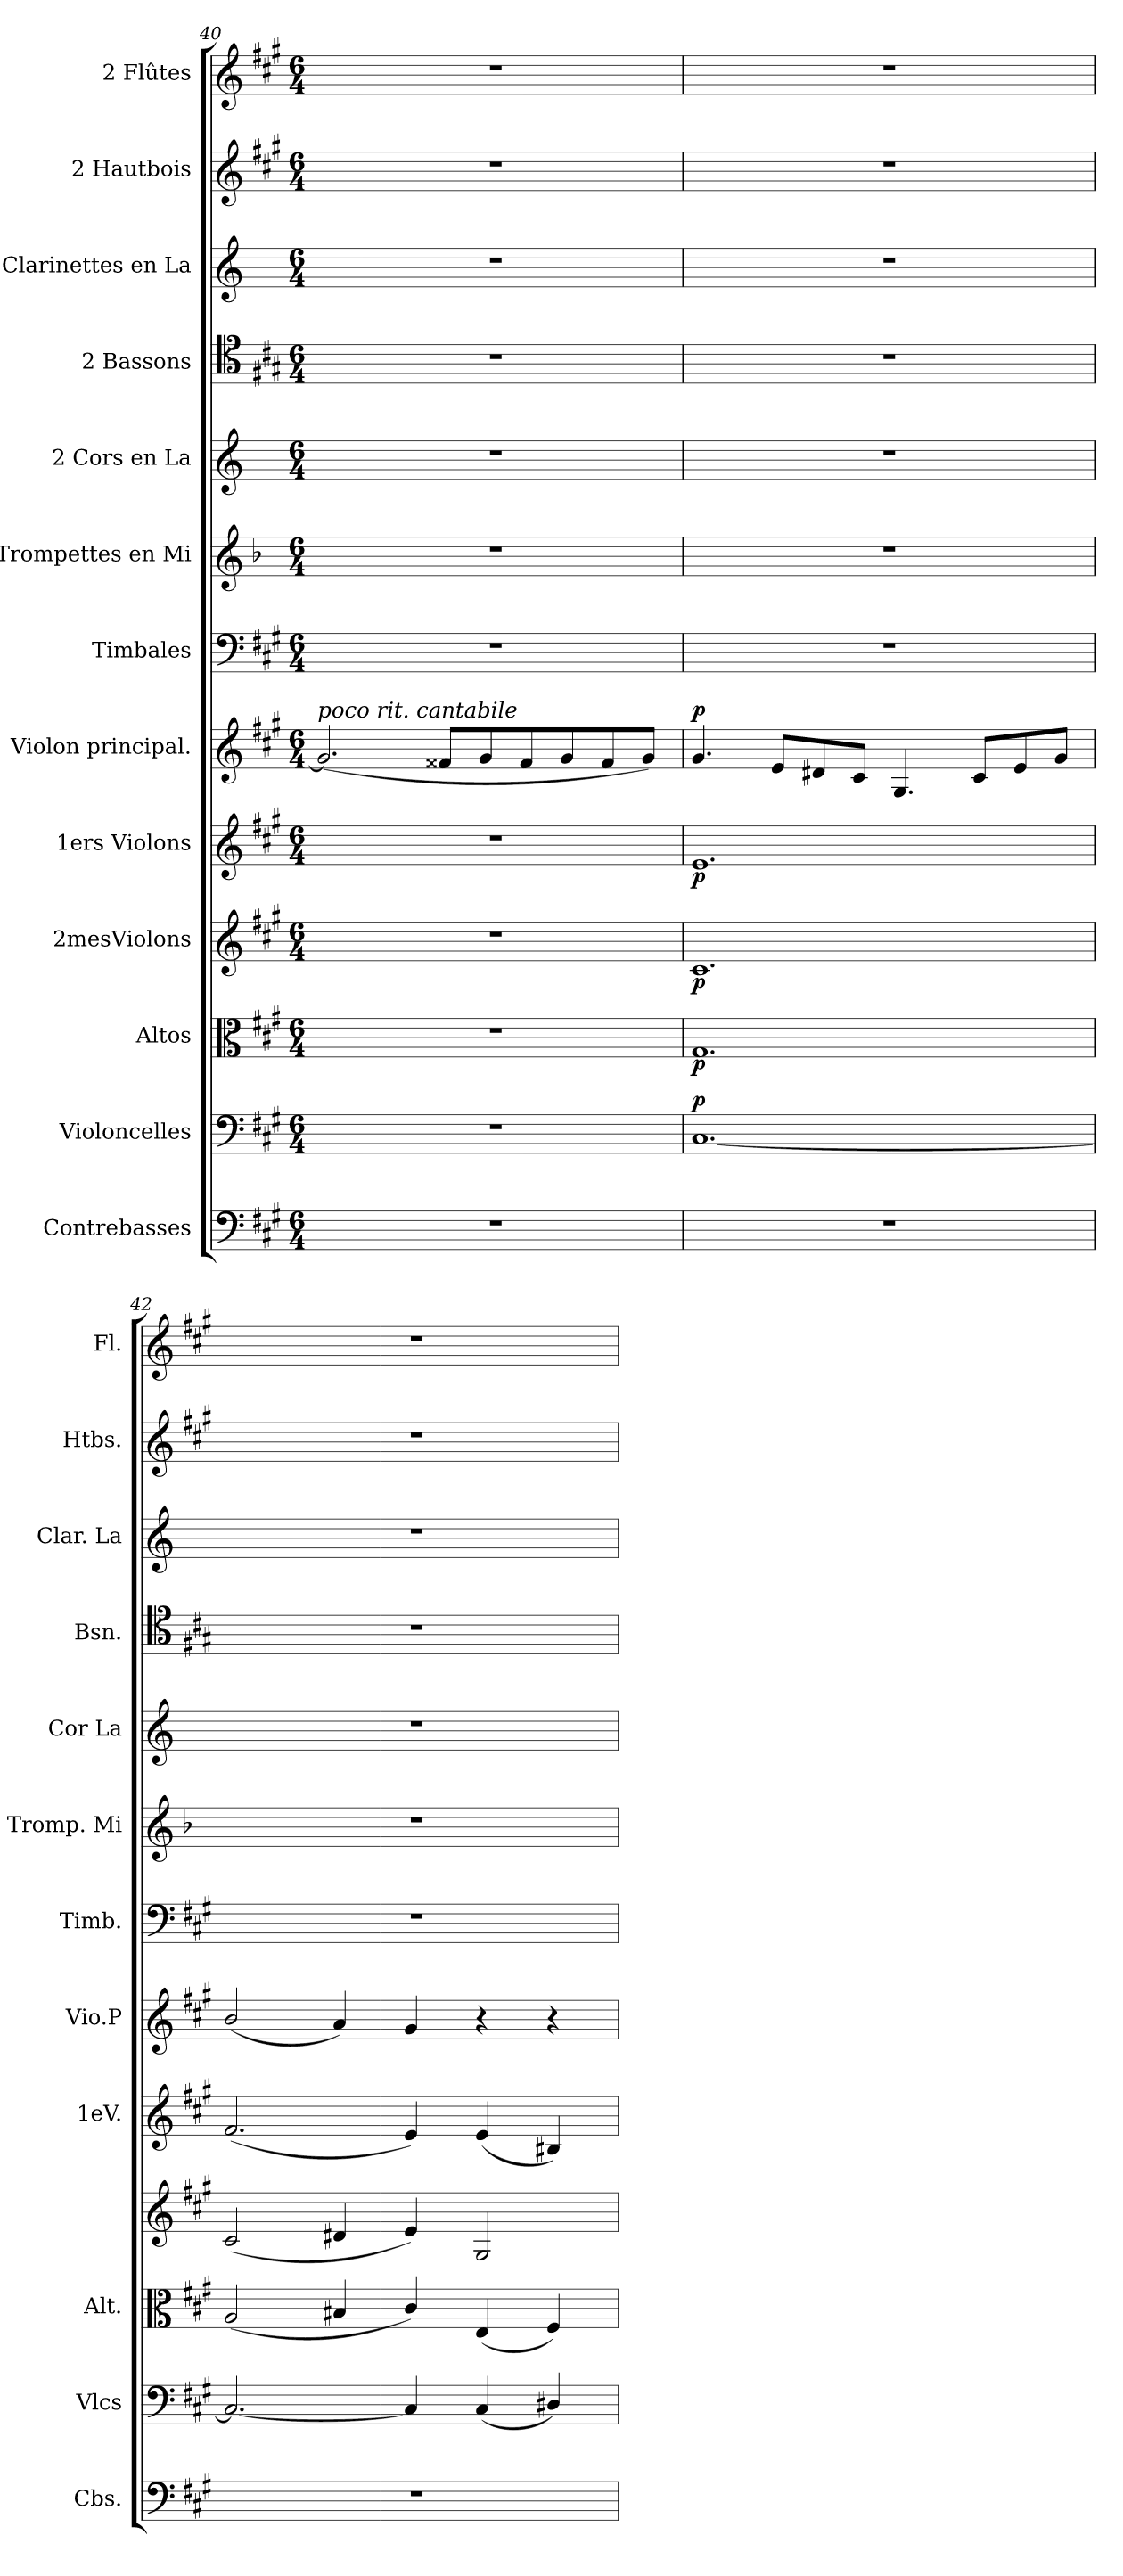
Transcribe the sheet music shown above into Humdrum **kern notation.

**kern	**kern	**dynam	**kern	**dynam	**kern	**dynam	**kern	**dynam	**kern	**dynam	**kern	**kern	**kern	**kern	**kern	**kern	**kern
*part13	*part12	*part12	*part11	*part11	*part10	*part10	*part9	*part9	*part8	*part8	*part7	*part6	*part5	*part4	*part3	*part2	*part1
*staff13	*staff12	*staff12	*staff11	*staff11	*staff10	*staff10	*staff9	*staff9	*staff8	*staff8	*staff7	*staff6	*staff5	*staff4	*staff3	*staff2	*staff1
*I"Contrebasses	*I"Violoncelles	*	*I"Altos	*	*I"2mesViolons	*	*I"1ers Violons	*	*I"Violon principal.	*	*I"Timbales	*I"Trompettes en Mi	*I"2 Cors en La	*I"2 Bassons	*I"2 Clarinettes en La	*I"2 Hautbois	*I"2 Flûtes
*I'Cbs.	*I'Vlcs	*	*I'Alt.	*	*	*	*I'1eV.	*	*I'Vio.P	*	*I'Timb.	*I'Tromp. Mi	*I'Cor La	*I'Bsn.	*I'Clar. La	*I'Htbs.	*I'Fl.
*clefF4	*clefF4	*	*clefC3	*	*clefG2	*	*clefG2	*	*clefG2	*	*clefF4	*clefG2	*clefG2	*clefC4	*clefG2	*clefG2	*clefG2
*ITrd7c12	*	*	*	*	*	*	*	*	*	*	*	*ITrd-2c-4	*ITrd2c3	*	*ITrd2c3	*	*
*k[f#c#g#]	*k[f#c#g#]	*	*k[f#c#g#]	*	*k[f#c#g#]	*	*k[f#c#g#]	*	*k[f#c#g#]	*	*k[f#c#g#]	*k[f#c#g#]	*k[f#c#g#]	*k[f#c#g#]	*k[f#c#g#]	*k[f#c#g#]	*k[f#c#g#]
*M6/4	*M6/4	*	*M6/4	*	*M6/4	*	*M6/4	*	*M6/4	*	*M6/4	*M6/4	*M6/4	*M6/4	*M6/4	*M6/4	*M6/4
=40	=40	=40	=40	=40	=40	=40	=40	=40	=40	=40	=40	=40	=40	=40	=40	=40	=40
!	!	!	!	!	!	!	!	!	!LO:TX:a:i:t=poco rit. cantabile	!	!	!	!	!	!	!	!
1.r	1.r	.	1.r	.	1.r	.	1.r	.	(<2.g#/]	.	1.r	1.r	1.r	1.r	1.r	1.r	1.r
.	.	.	.	.	.	.	.	.	8f##X/L	.	.	.	.	.	.	.	.
.	.	.	.	.	.	.	.	.	8g#/	.	.	.	.	.	.	.	.
.	.	.	.	.	.	.	.	.	8f##/	.	.	.	.	.	.	.	.
.	.	.	.	.	.	.	.	.	8g#/	.	.	.	.	.	.	.	.
.	.	.	.	.	.	.	.	.	8f##/	.	.	.	.	.	.	.	.
.	.	.	.	.	.	.	.	.	8g#/J)	.	.	.	.	.	.	.	.
=41	=41	=41	=41	=41	=41	=41	=41	=41	=41	=41	=41	=41	=41	=41	=41	=41	=41
!	!	!LO:DY:a	!	!LO:DY:b	!	!LO:DY:b	!	!LO:DY:b	!	!LO:DY:a	!	!	!	!	!	!	!
1.r	[1.C#	p	1.G#	p	1.c#	p	1.e	p	4.g#/	p	1.r	1.r	1.r	1.r	1.r	1.r	1.r
.	.	.	.	.	.	.	.	.	8e/L	.	.	.	.	.	.	.	.
.	.	.	.	.	.	.	.	.	8d#X/	.	.	.	.	.	.	.	.
.	.	.	.	.	.	.	.	.	8c#/J	.	.	.	.	.	.	.	.
.	.	.	.	.	.	.	.	.	4.G#/	.	.	.	.	.	.	.	.
.	.	.	.	.	.	.	.	.	8c#/L	.	.	.	.	.	.	.	.
.	.	.	.	.	.	.	.	.	8e/	.	.	.	.	.	.	.	.
.	.	.	.	.	.	.	.	.	8g#/J	.	.	.	.	.	.	.	.
=42	=42	=42	=42	=42	=42	=42	=42	=42	=42	=42	=42	=42	=42	=42	=42	=42	=42
1.r	2.C#/_	.	(<2A/	.	(<2c#/	.	(<2.f#/	.	(<2b/	.	1.r	1.r	1.r	1.r	1.r	1.r	1.r
.	.	.	4B#X/	.	4d#X/	.	.	.	4a/)	.	.	.	.	.	.	.	.
.	4C#/]	.	4c#/)	.	4e/)	.	4e/)	.	4g#/	.	.	.	.	.	.	.	.
.	(<4C#/	.	(<4E/	.	2G#/	.	(<4e/	.	4r	.	.	.	.	.	.	.	.
.	4D#X/)	.	4F#/)	.	.	.	4B#X/)	.	4r	.	.	.	.	.	.	.	.
=	=	=	=	=	=	=	=	=	=	=	=	=	=	=	=	=	=
*-	*-	*-	*-	*-	*-	*-	*-	*-	*-	*-	*-	*-	*-	*-	*-	*-	*-
